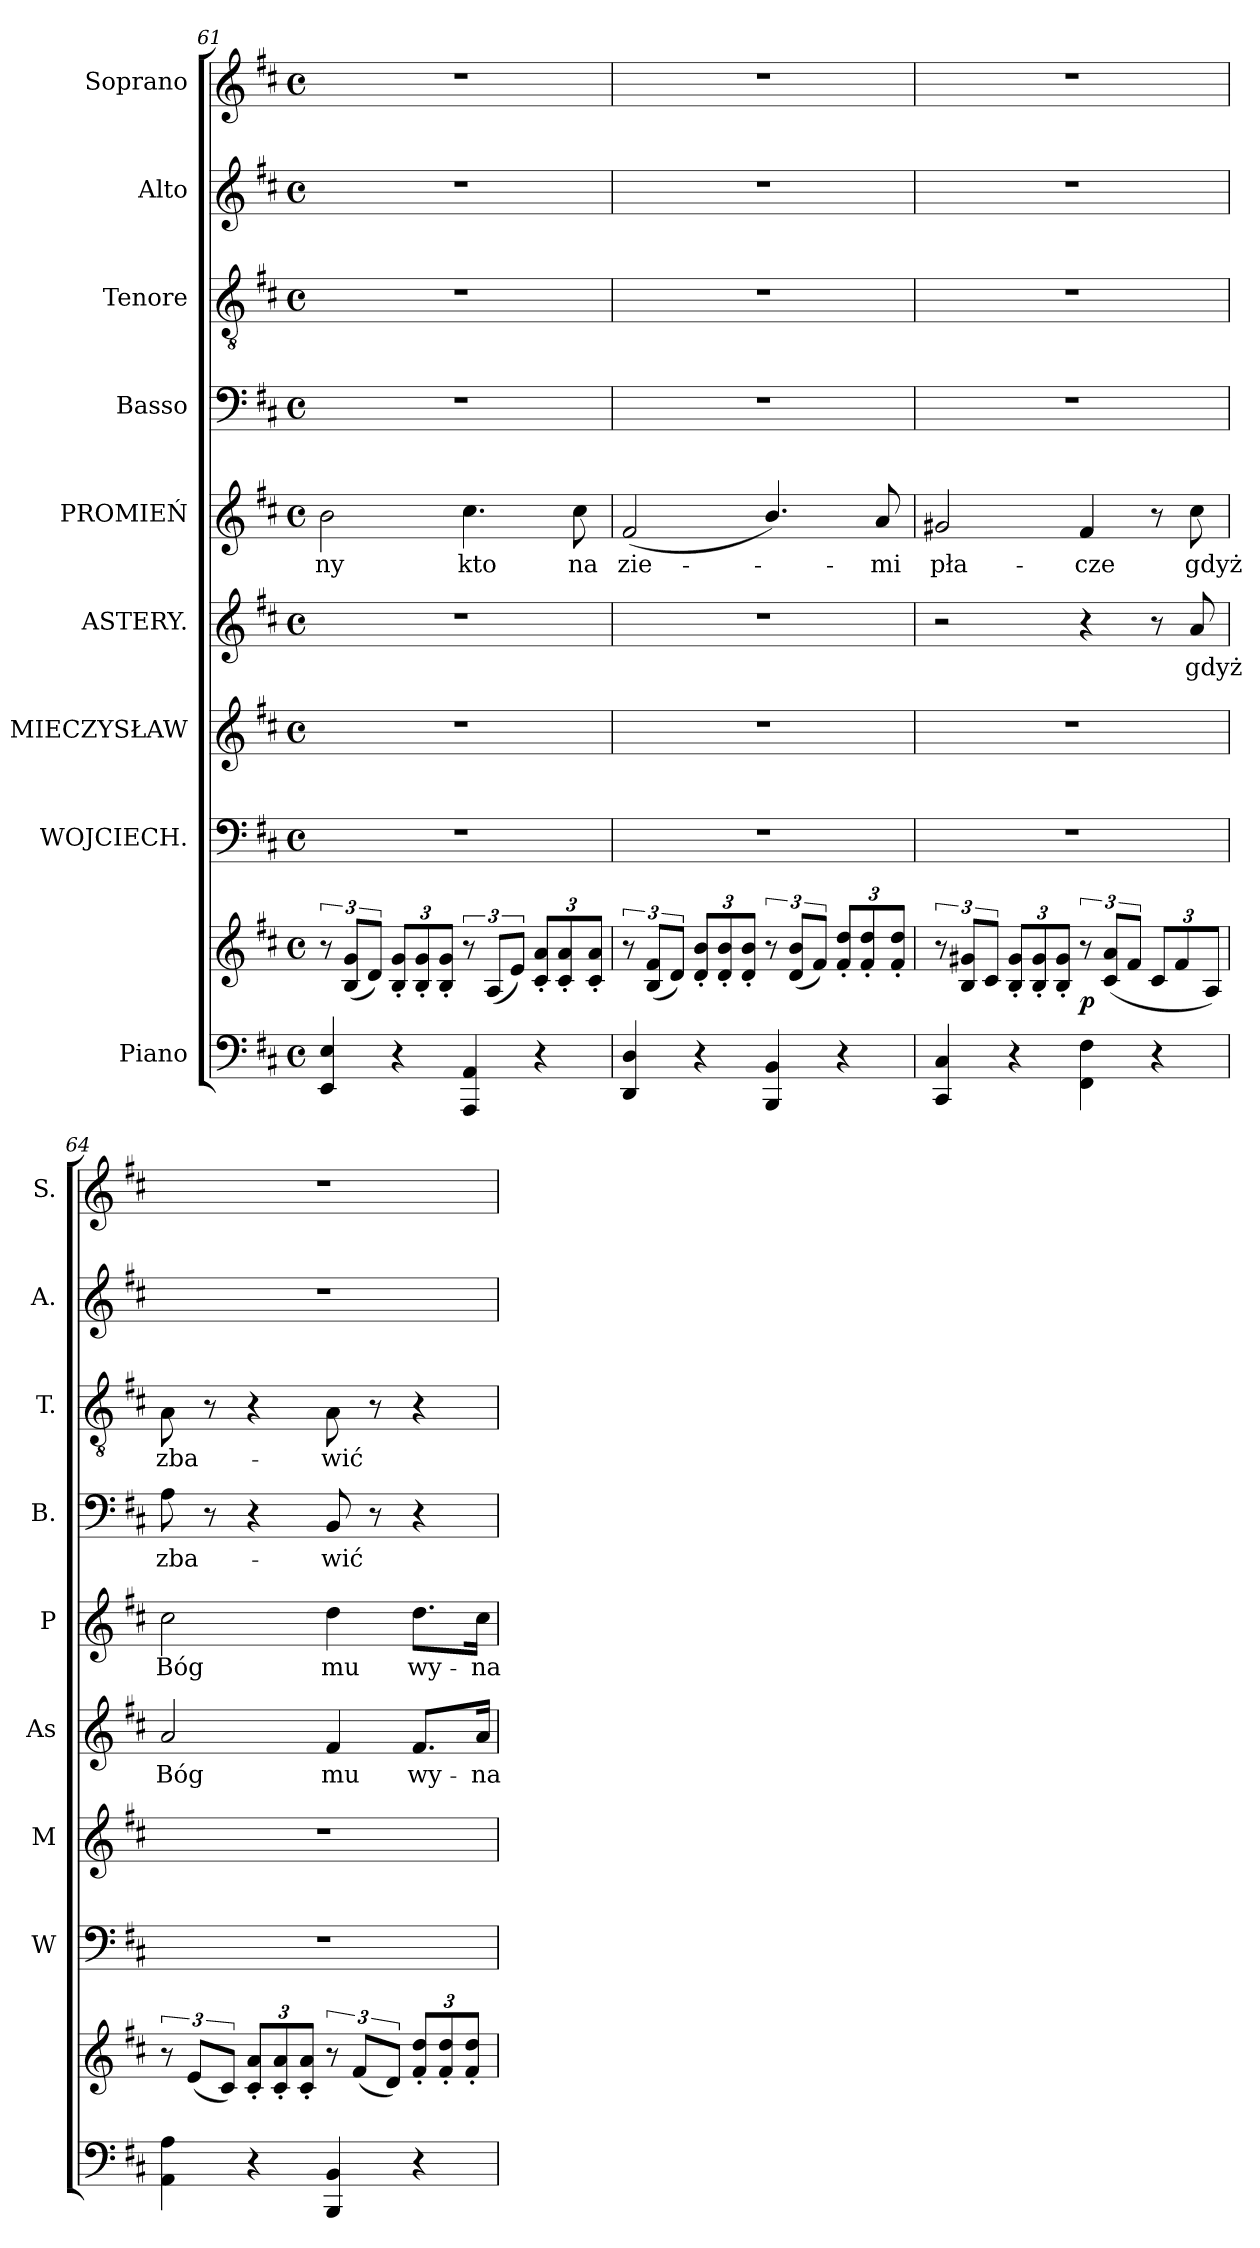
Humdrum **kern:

**kern	**kern	**dynam	**kern	**kern	**kern	**text	**kern	**text	**kern	**text	**kern	**text	**kern	**kern
*part9	*part9	*part9	*part8	*part7	*part6	*part6	*part5	*part5	*part4	*part4	*part3	*part3	*part2	*part1
*staff10	*staff9	*staff9/10	*staff8	*staff7	*staff6	*staff6	*staff5	*staff5	*staff4	*staff4	*staff3	*staff3	*staff2	*staff1
*I"Piano	*	*	*I"WOJCIECH.	*I"MIECZYSŁAW	*I"ASTERY.	*	*I"PROMIEŃ	*	*I"Basso	*	*I"Tenore	*	*I"Alto	*I"Soprano
*	*	*	*I'W	*I'M	*I'As	*	*I'P	*	*I'B.	*	*I'T.	*	*I'A.	*I'S.
*clefF4	*clefG2	*	*clefF4	*clefG2	*clefG2	*	*clefG2	*	*clefF4	*	*clefGv2	*	*clefG2	*clefG2
*k[f#c#]	*k[f#c#]	*	*k[f#c#]	*k[f#c#]	*k[f#c#]	*	*k[f#c#]	*	*k[f#c#]	*	*k[f#c#]	*	*k[f#c#]	*k[f#c#]
*D:	*D:	*	*D:	*D:	*D:	*	*D:	*	*D:	*	*D:	*	*D:	*D:
*M4/4	*M4/4	*	*M4/4	*M4/4	*M4/4	*	*M4/4	*	*M4/4	*	*M4/4	*	*M4/4	*M4/4
*met(c)	*met(c)	*	*met(c)	*met(c)	*met(c)	*	*met(c)	*	*met(c)	*	*met(c)	*	*met(c)	*met(c)
=61	=61	=61	=61	=61	=61	=61	=61	=61	=61	=61	=61	=61	=61	=61
4EE/ 4E/	12r	.	1r	1r	1r	.	2b\	-ny	1r	.	1r	.	1r	1r
.	(12B/ 12g/L	.	.	.	.	.	.	.	.	.	.	.	.	.
.	12d/J)	.	.	.	.	.	.	.	.	.	.	.	.	.
4r	12B'/ 12g'/L	.	.	.	.	.	.	.	.	.	.	.	.	.
.	12B'/ 12g'/	.	.	.	.	.	.	.	.	.	.	.	.	.
.	12B'/ 12g'/J	.	.	.	.	.	.	.	.	.	.	.	.	.
4AAA/ 4AA/	12r	.	.	.	.	.	4.cc#\	kto	.	.	.	.	.	.
.	(12A/L	.	.	.	.	.	.	.	.	.	.	.	.	.
.	12e/J)	.	.	.	.	.	.	.	.	.	.	.	.	.
4r	12c#'/ 12a'/L	.	.	.	.	.	.	.	.	.	.	.	.	.
.	12c#'/ 12a'/	.	.	.	.	.	.	.	.	.	.	.	.	.
.	.	.	.	.	.	.	8cc#\	na	.	.	.	.	.	.
.	12c#'/ 12a'/J	.	.	.	.	.	.	.	.	.	.	.	.	.
=62	=62	=62	=62	=62	=62	=62	=62	=62	=62	=62	=62	=62	=62	=62
4DD/ 4D/	12r	.	1r	1r	1r	.	(2f#/	zie-	1r	.	1r	.	1r	1r
.	(12B/ 12f#/L	.	.	.	.	.	.	.	.	.	.	.	.	.
.	12d/J)	.	.	.	.	.	.	.	.	.	.	.	.	.
4r	12d'/ 12b'/L	.	.	.	.	.	.	.	.	.	.	.	.	.
.	12d'/ 12b'/	.	.	.	.	.	.	.	.	.	.	.	.	.
.	12d'/ 12b'/J	.	.	.	.	.	.	.	.	.	.	.	.	.
4BBB/ 4BB/	12r	.	.	.	.	.	4.b/)	.	.	.	.	.	.	.
.	(12d/ 12b/L	.	.	.	.	.	.	.	.	.	.	.	.	.
.	12f#/J)	.	.	.	.	.	.	.	.	.	.	.	.	.
4r	12f#'/ 12dd'/L	.	.	.	.	.	.	.	.	.	.	.	.	.
.	12f#'/ 12dd'/	.	.	.	.	.	.	.	.	.	.	.	.	.
.	.	.	.	.	.	.	8a/	-mi	.	.	.	.	.	.
.	12f#'/ 12dd'/J	.	.	.	.	.	.	.	.	.	.	.	.	.
=63	=63	=63	=63	=63	=63	=63	=63	=63	=63	=63	=63	=63	=63	=63
4CC#/ 4C#/	12r	.	1r	1r	2r	.	2g#X/	pła-	1r	.	1r	.	1r	1r
.	12B/ 12g#X/L	.	.	.	.	.	.	.	.	.	.	.	.	.
.	12c#/J	.	.	.	.	.	.	.	.	.	.	.	.	.
4r	12B'/ 12g#'/L	.	.	.	.	.	.	.	.	.	.	.	.	.
.	12B'/ 12g#'/	.	.	.	.	.	.	.	.	.	.	.	.	.
.	12B'/ 12g#'/J	.	.	.	.	.	.	.	.	.	.	.	.	.
4FF#\ 4F#\	12r	p	.	.	4r	.	4f#/	-cze	.	.	.	.	.	.
.	(12c#/ 12a/L	.	.	.	.	.	.	.	.	.	.	.	.	.
.	12f#/J	.	.	.	.	.	.	.	.	.	.	.	.	.
4r	12c#/L	.	.	.	8r	.	8r	.	.	.	.	.	.	.
.	12f#/	.	.	.	.	.	.	.	.	.	.	.	.	.
.	.	.	.	.	8a/	gdyż	8cc#\	gdyż	.	.	.	.	.	.
.	12A/J)	.	.	.	.	.	.	.	.	.	.	.	.	.
=64	=64	=64	=64	=64	=64	=64	=64	=64	=64	=64	=64	=64	=64	=64
4AA\ 4A\	12r	.	1r	1r	2a/	Bóg	2cc#\	Bóg	8A\	zba-	8A\	zba-	1r	1r
.	(12e/L	.	.	.	.	.	.	.	.	.	.	.	.	.
.	.	.	.	.	.	.	.	.	8r	.	8r	.	.	.
.	12c#/J)	.	.	.	.	.	.	.	.	.	.	.	.	.
4r	12c#'/ 12a'/L	.	.	.	.	.	.	.	4r	.	4r	.	.	.
.	12c#'/ 12a'/	.	.	.	.	.	.	.	.	.	.	.	.	.
.	12c#'/ 12a'/J	.	.	.	.	.	.	.	.	.	.	.	.	.
4BBB/ 4BB/	12r	.	.	.	4f#/	mu	4dd\	mu	8BB/	-wić	8A\	-wić	.	.
.	(12f#/L	.	.	.	.	.	.	.	.	.	.	.	.	.
.	.	.	.	.	.	.	.	.	8r	.	8r	.	.	.
.	12d/J)	.	.	.	.	.	.	.	.	.	.	.	.	.
4r	12f#'/ 12dd'/L	.	.	.	8.f#/L	wy-	8.dd\L	wy-	4r	.	4r	.	.	.
.	12f#'/ 12dd'/	.	.	.	.	.	.	.	.	.	.	.	.	.
.	12f#'/ 12dd'/J	.	.	.	.	.	.	.	.	.	.	.	.	.
.	.	.	.	.	16a/Jk	-na-	16cc#\Jk	-na-	.	.	.	.	.	.
=	=	=	=	=	=	=	=	=	=	=	=	=	=	=
*-	*-	*-	*-	*-	*-	*-	*-	*-	*-	*-	*-	*-	*-	*-
